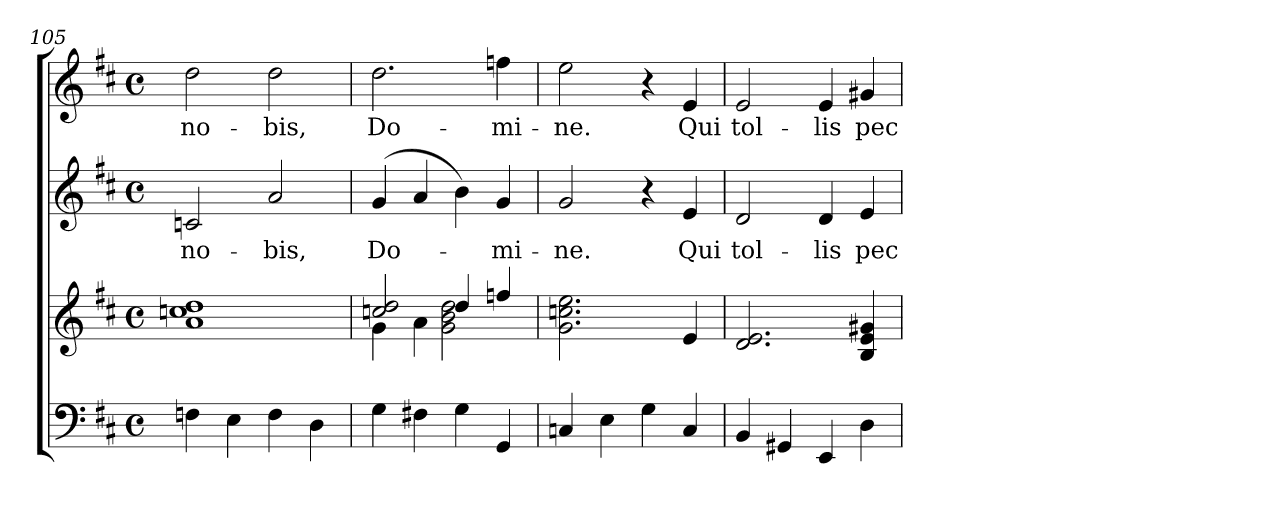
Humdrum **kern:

**kern	**kern	**kern	**text	**kern	**text
*part3	*part3	*part2	*part2	*part1	*part1
*staff4	*staff3	*staff2	*staff2	*staff1	*staff1
*clefF4	*clefG2	*clefG2	*	*clefG2	*
*ITrd1c2	*ITrd1c2	*ITrd1c2	*	*ITrd1c2	*
*k[]	*k[]	*k[]	*	*k[]	*
*C:	*C:	*C:	*	*C:	*
*M4/4	*M4/4	*M4/4	*	*M4/4	*
*met(c)	*met(c)	*met(c)	*	*met(c)	*
=105	=105	=105	=105	=105	=105
!	!	!	!LO:LY:b	!	!LO:LY:b
4E-X\	1g 1b-X 1cc	2B-X/	no-	2cc\	no-
4D\	.	.	.	.	.
!	!	!	!LO:LY:b	!	!LO:LY:b
4E-\	.	2g/	-bis,	2cc\	-bis,
4C\	.	.	.	.	.
=106	=106	=106	=106	=106	=106
*	*^	*	*	*	*
!	!	!	!	!LO:LY:b	!	!LO:LY:b
4F\	2b-X/ 2cc/	4f\	(4f/	Do-	2.cc\	Do-
4En\	.	4g\	4g/	.	.	.
4F\	4cc/	2f\ 2a\ 2cc\	4a\)	.	.	.
!	!	!	!	!LO:LY:b	!	!LO:LY:b
4FF/	4ee-X/	.	4f/	-mi-	4ee-X\	-mi-
*	*v	*v	*	*	*	*
=107	=107	=107	=107	=107	=107
!	!	!	!LO:LY:b	!	!LO:LY:b
4BB-X/	2.f\ 2.b-X\ 2.dd\	2f/	-ne.	2dd\	-ne.
4D\	.	.	.	.	.
4F\	.	4r	.	4r	.
!	!	!	!LO:LY:b	!	!LO:LY:b
4BB-/	4d/	4d/	Qui	4d/	Qui
=108	=108	=108	=108	=108	=108
!	!	!	!LO:LY:b	!	!LO:LY:b
4AA/	2.c/ 2.d/	2c/	tol-	2d/	tol-
4FF#X/	.	.	.	.	.
!	!	!	!LO:LY:b	!	!LO:LY:b
4DD/	.	4c/	-lis	4d/	-lis
!	!	!	!LO:LY:b	!	!LO:LY:b
4C\	4A/ 4d/ 4f#X/	4d/	pec-	4f#X/	pec-
=	=	=	=	=	=
*-	*-	*-	*-	*-	*-
